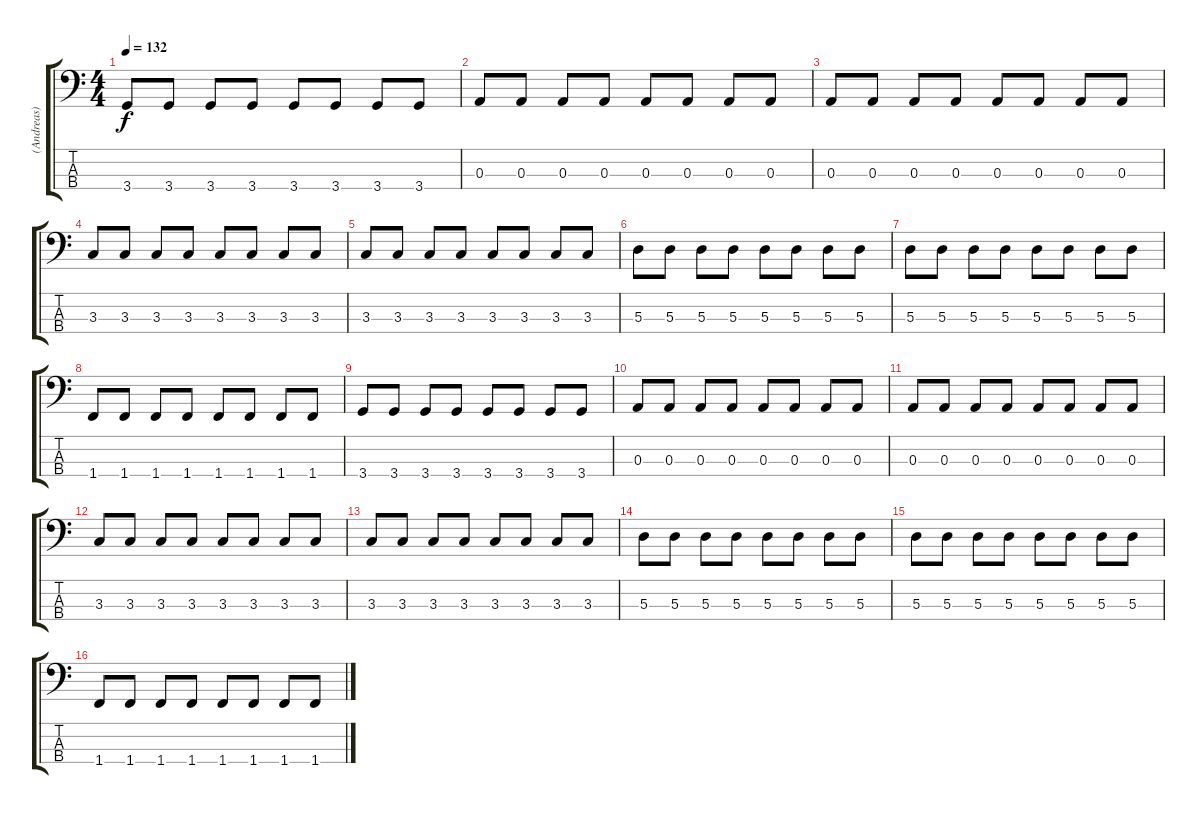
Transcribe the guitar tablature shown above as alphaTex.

\track ("(Andreas) Bass" "(Andreas) ") {instrument electricbassfinger}
\staff {score tabs}
\tuning (G2 D2 A1 E1) {hide}
\ts (4 4)
\tempo 132
\clef f4
\ks c
3.4.8{dy f} 3.4.8 3.4.8 3.4.8 3.4.8 3.4.8 3.4.8 3.4.8 |
0.3.8 0.3.8 0.3.8 0.3.8 0.3.8 0.3.8 0.3.8 0.3.8 |
0.3.8 0.3.8 0.3.8 0.3.8 0.3.8 0.3.8 0.3.8 0.3.8 |
3.3.8 3.3.8 3.3.8 3.3.8 3.3.8 3.3.8 3.3.8 3.3.8 |
3.3.8 3.3.8 3.3.8 3.3.8 3.3.8 3.3.8 3.3.8 3.3.8 |
5.3.8 5.3.8 5.3.8 5.3.8 5.3.8 5.3.8 5.3.8 5.3.8 |
5.3.8 5.3.8 5.3.8 5.3.8 5.3.8 5.3.8 5.3.8 5.3.8 |
1.4.8 1.4.8 1.4.8 1.4.8 1.4.8 1.4.8 1.4.8 1.4.8 |
3.4.8 3.4.8 3.4.8 3.4.8 3.4.8 3.4.8 3.4.8 3.4.8 |
0.3.8 0.3.8 0.3.8 0.3.8 0.3.8 0.3.8 0.3.8 0.3.8 |
0.3.8 0.3.8 0.3.8 0.3.8 0.3.8 0.3.8 0.3.8 0.3.8 |
3.3.8 3.3.8 3.3.8 3.3.8 3.3.8 3.3.8 3.3.8 3.3.8 |
3.3.8 3.3.8 3.3.8 3.3.8 3.3.8 3.3.8 3.3.8 3.3.8 |
5.3.8 5.3.8 5.3.8 5.3.8 5.3.8 5.3.8 5.3.8 5.3.8 |
5.3.8 5.3.8 5.3.8 5.3.8 5.3.8 5.3.8 5.3.8 5.3.8 |
1.4.8 1.4.8 1.4.8 1.4.8 1.4.8 1.4.8 1.4.8 1.4.8
